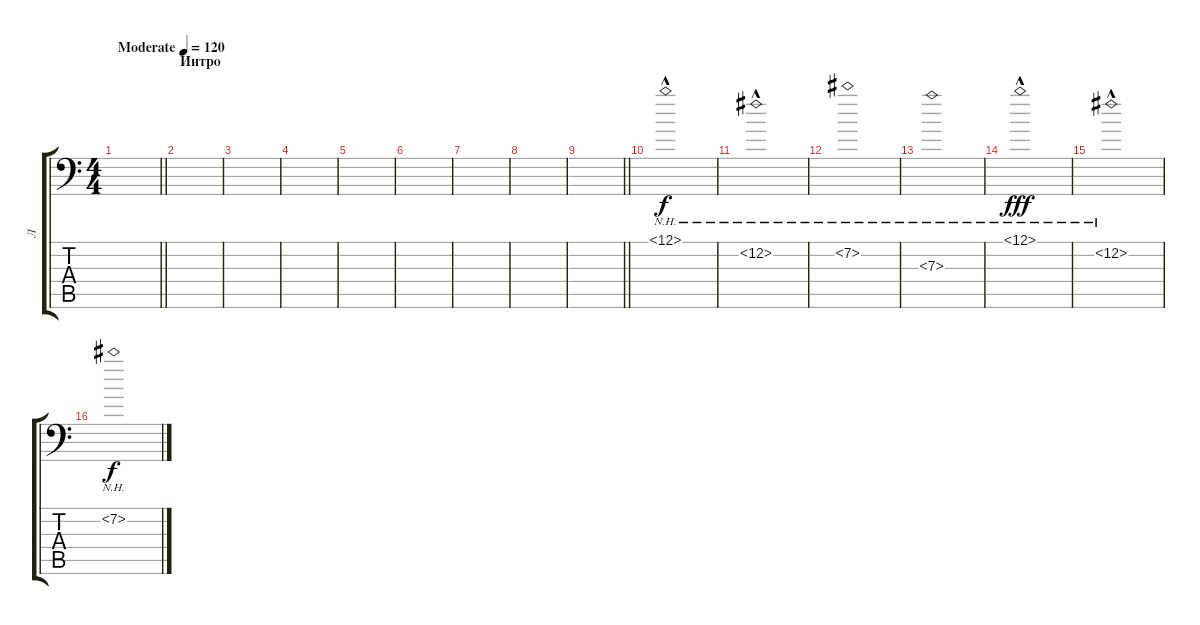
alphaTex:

\track ("Л" "Л") {instrument distortionguitar}
\staff {score tabs}
\tuning (B3 Gb3 D3 A2 E2 A1) {hide}
\ts (4 4)
\tempo (120 "Moderate")
\clef f4
\barLineRight lightlight
\ks c
|
\section ("" "Интро")
|
|
|
|
|
|
|
\barLineRight lightlight
|
\section ("" "")
12.1{nh hac}.1 |
12.2{nh hac}.1 |
7.2{nh}.1{dy f} |
7.3{nh}.1 |
12.1{nh hac}.1{dy fff} |
12.2{nh hac}.1 |
7.2{nh}.1{dy f}
